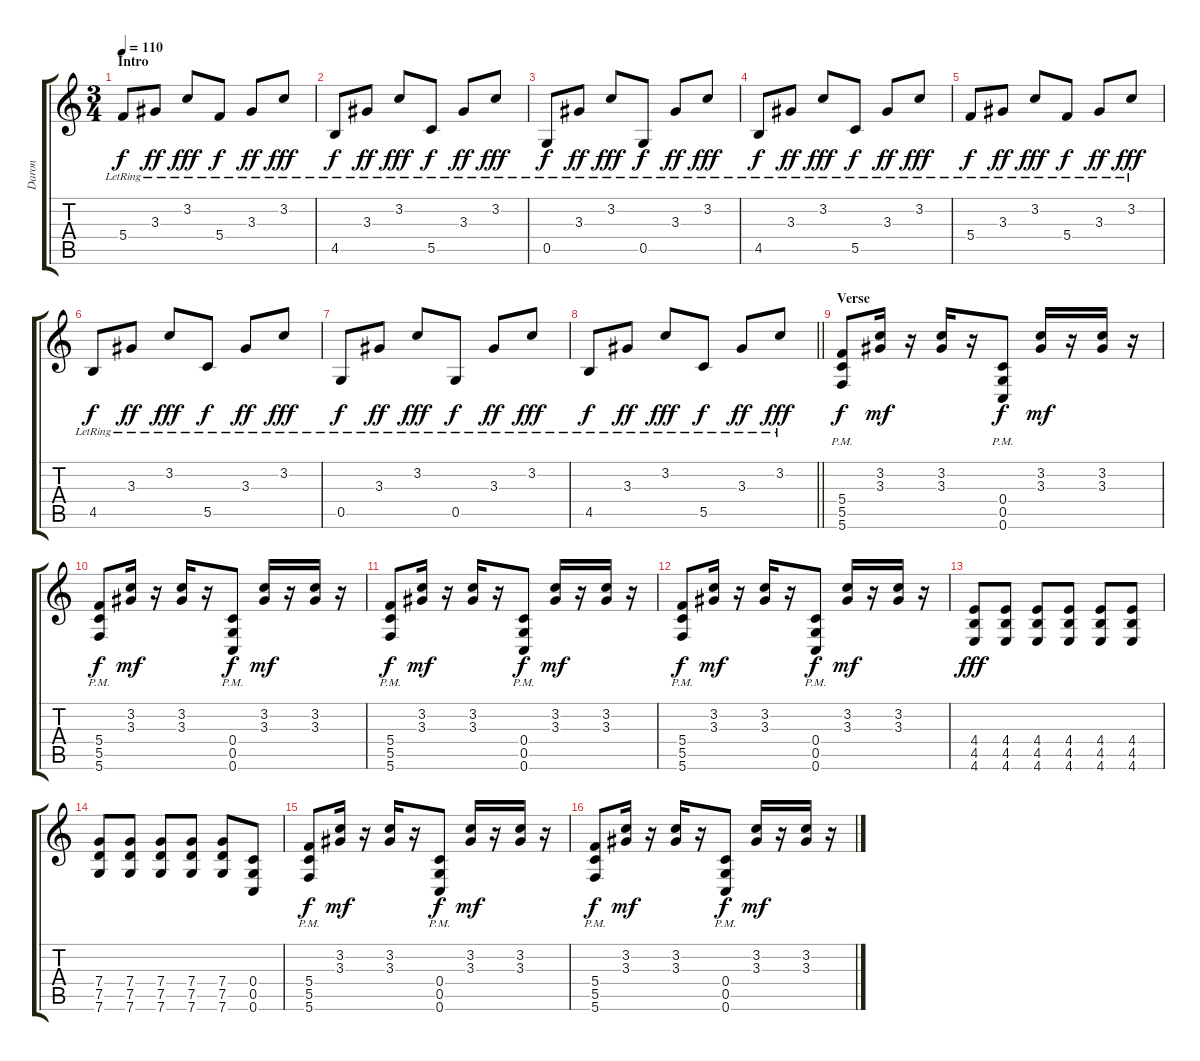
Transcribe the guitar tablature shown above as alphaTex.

\track ("Daron" "Daron") {instrument distortionguitar}
\staff {score tabs}
\tuning (D4 A3 F3 C3 G2 C2) {hide}
\ts (3 4)
\section ("" "Intro")
\tempo 110
\clef g2
\ks c
5.4{lr}.8{dy f instrument electricguitarclean} 3.3{lr}.8{dy ff} 3.2{lr}.8{dy fff} 5.4{lr}.8{dy f} 3.3{lr}.8{dy ff} 3.2{lr}.8{dy fff} |
4.5{lr}.8{dy f} 3.3{lr}.8{dy ff} 3.2{lr}.8{dy fff} 5.5{lr}.8{dy f} 3.3{lr}.8{dy ff} 3.2{lr}.8{dy fff} |
0.5{lr}.8{dy f} 3.3{lr}.8{dy ff} 3.2{lr}.8{dy fff} 0.5{lr}.8{dy f} 3.3{lr}.8{dy ff} 3.2{lr}.8{dy fff} |
4.5{lr}.8{dy f} 3.3{lr}.8{dy ff} 3.2{lr}.8{dy fff} 5.5{lr}.8{dy f} 3.3{lr}.8{dy ff} 3.2{lr}.8{dy fff} |
5.4{lr}.8{dy f} 3.3{lr}.8{dy ff} 3.2{lr}.8{dy fff} 5.4{lr}.8{dy f} 3.3{lr}.8{dy ff} 3.2{lr}.8{dy fff} |
4.5{lr}.8{dy f} 3.3{lr}.8{dy ff} 3.2{lr}.8{dy fff} 5.5{lr}.8{dy f} 3.3{lr}.8{dy ff} 3.2{lr}.8{dy fff} |
0.5{lr}.8{dy f} 3.3{lr}.8{dy ff} 3.2{lr}.8{dy fff} 0.5{lr}.8{dy f} 3.3{lr}.8{dy ff} 3.2{lr}.8{dy fff} |
\barLineRight lightlight
4.5{lr}.8{dy f} 3.3{lr}.8{dy ff} 3.2{lr}.8{dy fff} 5.5{lr}.8{dy f} 3.3{lr}.8{dy ff} 3.2{lr}.8{dy fff} |
\section ("" "Verse")
(5.4{pm} 5.5{pm} 5.6{pm}).8{dy f instrument distortionguitar} (3.2 3.3).16{dy mf} r.16 (3.2 3.3).16 r.16 (0.4{pm} 0.5{pm} 0.6{pm}).8{dy f} (3.2 3.3).16{dy mf} r.16 (3.2 3.3).16 r.16 |
(5.4{pm} 5.5{pm} 5.6{pm}).8{dy f} (3.2 3.3).16{dy mf} r.16 (3.2 3.3).16 r.16 (0.4{pm} 0.5{pm} 0.6{pm}).8{dy f} (3.2 3.3).16{dy mf} r.16 (3.2 3.3).16 r.16 |
(5.4{pm} 5.5{pm} 5.6{pm}).8{dy f} (3.2 3.3).16{dy mf} r.16 (3.2 3.3).16 r.16 (0.4{pm} 0.5{pm} 0.6{pm}).8{dy f} (3.2 3.3).16{dy mf} r.16 (3.2 3.3).16 r.16 |
(5.4{pm} 5.5{pm} 5.6{pm}).8{dy f} (3.2 3.3).16{dy mf} r.16 (3.2 3.3).16 r.16 (0.4{pm} 0.5{pm} 0.6{pm}).8{dy f} (3.2 3.3).16{dy mf} r.16 (3.2 3.3).16 r.16 |
(4.4 4.5 4.6).8{dy fff} (4.4 4.5 4.6).8 (4.4 4.5 4.6).8 (4.4 4.5 4.6).8 (4.4 4.5 4.6).8 (4.4 4.5 4.6).8 |
(7.4 7.5 7.6).8 (7.4 7.5 7.6).8 (7.4 7.5 7.6).8 (7.4 7.5 7.6).8 (7.4 7.5 7.6).8 (0.4 0.5 0.6).8 |
(5.4{pm} 5.5{pm} 5.6{pm}).8{dy f} (3.2 3.3).16{dy mf} r.16 (3.2 3.3).16 r.16 (0.4{pm} 0.5{pm} 0.6{pm}).8{dy f} (3.2 3.3).16{dy mf} r.16 (3.2 3.3).16 r.16 |
(5.4{pm} 5.5{pm} 5.6{pm}).8{dy f} (3.2 3.3).16{dy mf} r.16 (3.2 3.3).16 r.16 (0.4{pm} 0.5{pm} 0.6{pm}).8{dy f} (3.2 3.3).16{dy mf} r.16 (3.2 3.3).16 r.16
